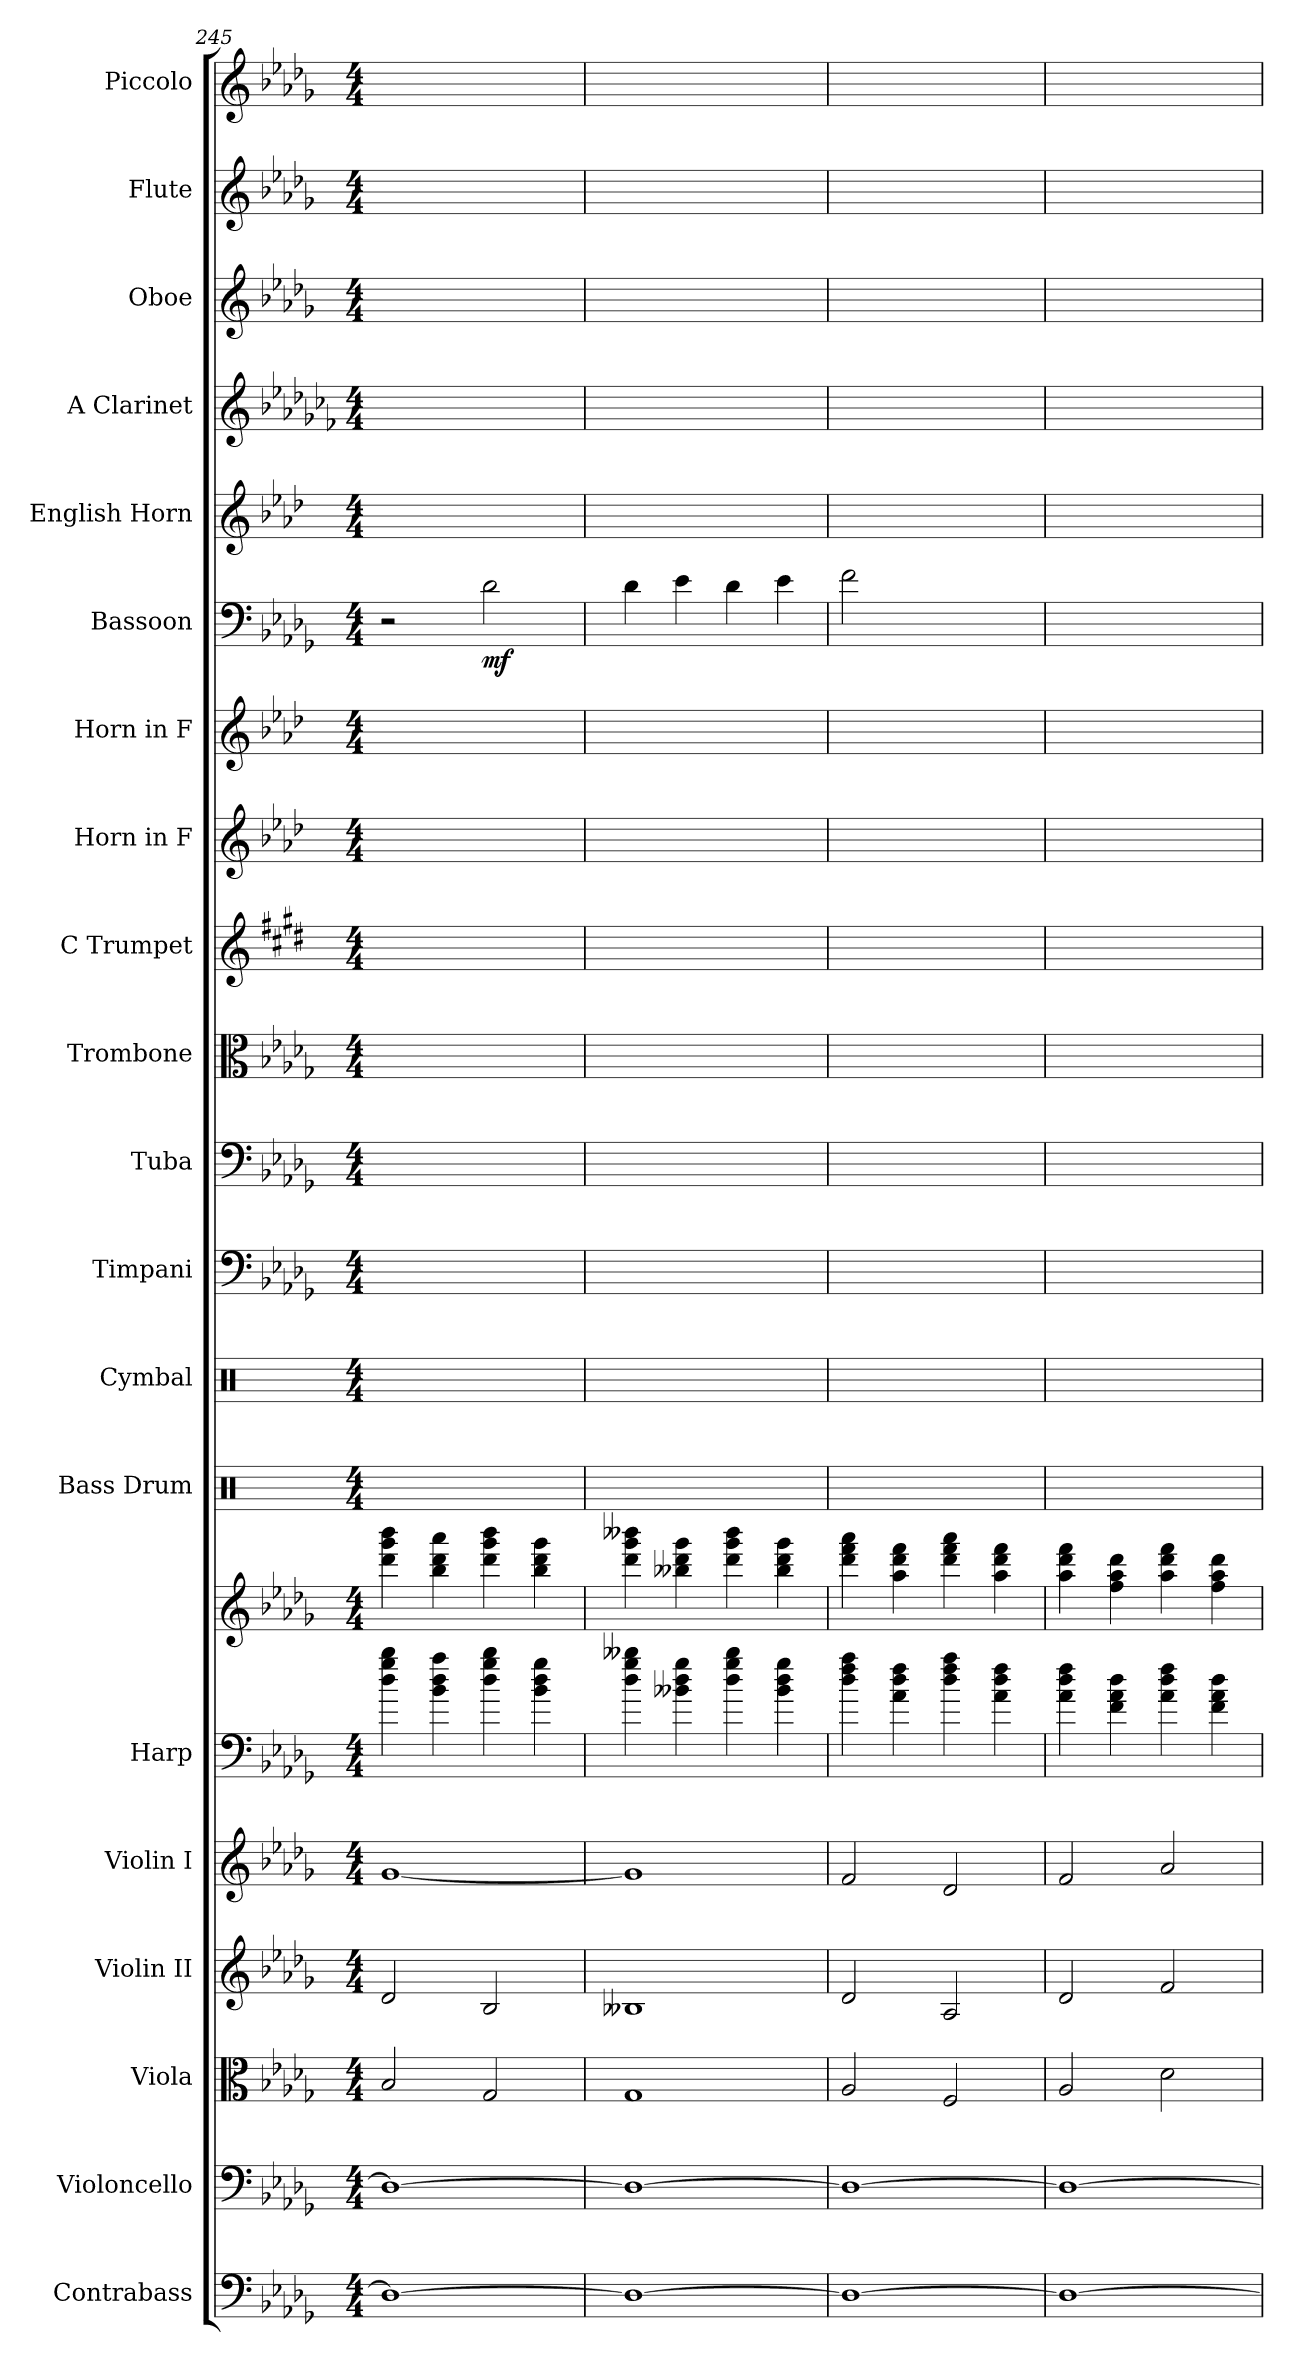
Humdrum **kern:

**kern	**kern	**kern	**kern	**kern	**kern	**kern	**kern	**kern	**kern	**kern	**kern	**kern	**kern	**kern	**kern	**dynam	**kern	**kern	**kern	**kern	**kern
*part20	*part19	*part18	*part17	*part16	*part15	*part15	*part14	*part13	*part12	*part11	*part10	*part9	*part8	*part7	*part6	*part6	*part5	*part4	*part3	*part2	*part1
*staff21	*staff20	*staff19	*staff18	*staff17	*staff16	*staff15	*staff14	*staff13	*staff12	*staff11	*staff10	*staff9	*staff8	*staff7	*staff6	*staff6	*staff5	*staff4	*staff3	*staff2	*staff1
*I"Contrabass	*I"Violoncello	*I"Viola	*I"Violin II	*I"Violin I	*I"Harp	*	*I"Bass Drum	*I"Cymbal	*I"Timpani	*I"Tuba	*I"Trombone	*I"C Trumpet	*I"Horn in F	*I"Horn in F	*I"Bassoon	*	*I"English Horn	*I"A Clarinet	*I"Oboe	*I"Flute	*I"Piccolo
*I'Cb.	*I'Vlc.	*I'Vla.	*I'Vln.II	*I'Vln.I	*I'Hrp.	*	*I'B. Dr.	*I'Cym.	*I'Timp.	*I'Tba.	*I'Trb.	*I'C Tpt.	*	*	*I'Bsn.	*	*I'E. Hn.	*I'A Cl.	*I'Ob.	*I'Fl.	*I'Picc.
*clefF4	*clefF4	*clefC3	*clefG2	*clefG2	*clefF4	*clefG2	*clefX	*clefX	*clefF4	*clefF4	*clefC3	*clefG2	*clefG2	*clefG2	*clefF4	*	*clefG2	*clefG2	*clefG2	*clefG2	*clefG2
*ITrd7c12	*	*	*	*	*	*	*	*	*	*	*	*	*ITrd4c7	*ITrd4c7	*	*	*ITrd4c7	*ITrd2c3	*	*	*ITrd-7c-12
*k[b-e-a-d-g-]	*k[b-e-a-d-g-]	*k[b-e-a-d-g-]	*k[b-e-a-d-g-]	*k[b-e-a-d-g-]	*k[b-e-a-d-g-]	*k[b-e-a-d-g-]	*k[]	*k[]	*k[b-e-a-d-g-]	*k[b-e-a-d-g-]	*k[b-e-a-d-g-]	*k[f#c#g#d#]	*k[b-e-a-d-g-]	*k[b-e-a-d-g-]	*k[b-e-a-d-g-]	*	*k[b-e-a-d-g-]	*k[b-e-a-d-]	*k[b-e-a-d-g-]	*k[b-e-a-d-g-]	*k[b-e-a-d-g-]
*M4/4	*M4/4	*M4/4	*M4/4	*M4/4	*M4/4	*M4/4	*M4/4	*M4/4	*M4/4	*M4/4	*M4/4	*M4/4	*M4/4	*M4/4	*M4/4	*	*M4/4	*M4/4	*M4/4	*M4/4	*M4/4
=245	=245	=245	=245	=245	=245	=245	=245	=245	=245	=245	=245	=245	=245	=245	=245	=245	=245	=245	=245	=245	=245
1DD-_	1D-_	2B-/	2d-/	[1g-	4dd-\ 4gg-\ 4bb-\	4ddd-\ 4ggg-\ 4bbb-\	1ryy	1ryy	1ryy	1ryy	1ryy	1ryy	1ryy	1ryy	2r	.	1ryy	1ryy	1ryy	1ryy	1ryy
.	.	.	.	.	4b-\ 4dd-\ 4aa-\	4bb-\ 4ddd-\ 4aaa-\	.	.	.	.	.	.	.	.	.	.	.	.	.	.	.
!	!	!	!	!	!	!	!	!	!	!	!	!	!	!	!	!LO:DY:b	!	!	!	!	!
.	.	2G-/	2B-/	.	4dd-\ 4gg-\ 4bb-\	4ddd-\ 4ggg-\ 4bbb-\	.	.	.	.	.	.	.	.	2d-\	mf	.	.	.	.	.
.	.	.	.	.	4b-\ 4dd-\ 4gg-\	4bb-\ 4ddd-\ 4ggg-\	.	.	.	.	.	.	.	.	.	.	.	.	.	.	.
=246	=246	=246	=246	=246	=246	=246	=246	=246	=246	=246	=246	=246	=246	=246	=246	=246	=246	=246	=246	=246	=246
1DD-_	1D-_	1G-	1B--X	1g-]	4dd-\ 4gg-\ 4bb--X\	4ddd-\ 4ggg-\ 4bbb--X\	1ryy	1ryy	1ryy	1ryy	1ryy	1ryy	1ryy	1ryy	4d-\	.	1ryy	1ryy	1ryy	1ryy	1ryy
.	.	.	.	.	4b--X\ 4dd-\ 4gg-\	4bb--X\ 4ddd-\ 4ggg-\	.	.	.	.	.	.	.	.	4e-\	.	.	.	.	.	.
.	.	.	.	.	4dd-\ 4gg-\ 4bb--\	4ddd-\ 4ggg-\ 4bbb--\	.	.	.	.	.	.	.	.	4d-\	.	.	.	.	.	.
.	.	.	.	.	4b--\ 4dd-\ 4gg-\	4bb--\ 4ddd-\ 4ggg-\	.	.	.	.	.	.	.	.	4e-\	.	.	.	.	.	.
=247	=247	=247	=247	=247	=247	=247	=247	=247	=247	=247	=247	=247	=247	=247	=247	=247	=247	=247	=247	=247	=247
1DD-_	1D-_	2A-/	2d-/	2f/	4dd-\ 4ff\ 4aa-\	4ddd-\ 4fff\ 4aaa-\	1ryy	1ryy	1ryy	1ryy	1ryy	1ryy	1ryy	1ryy	2f\	.	1ryy	1ryy	1ryy	1ryy	1ryy
.	.	.	.	.	4a-\ 4dd-\ 4ff\	4aa-\ 4ddd-\ 4fff\	.	.	.	.	.	.	.	.	.	.	.	.	.	.	.
.	.	2F/	2A-/	2d-/	4dd-\ 4ff\ 4aa-\	4ddd-\ 4fff\ 4aaa-\	.	.	.	.	.	.	.	.	2ryy	.	.	.	.	.	.
.	.	.	.	.	4a-\ 4dd-\ 4ff\	4aa-\ 4ddd-\ 4fff\	.	.	.	.	.	.	.	.	.	.	.	.	.	.	.
=248	=248	=248	=248	=248	=248	=248	=248	=248	=248	=248	=248	=248	=248	=248	=248	=248	=248	=248	=248	=248	=248
1DD-_	1D-_	2A-/	2d-/	2f/	4a-\ 4dd-\ 4ff\	4aa-\ 4ddd-\ 4fff\	1ryy	1ryy	1ryy	1ryy	1ryy	1ryy	1ryy	1ryy	1ryy	.	1ryy	1ryy	1ryy	1ryy	1ryy
.	.	.	.	.	4f\ 4a-\ 4dd-\	4ff\ 4aa-\ 4ddd-\	.	.	.	.	.	.	.	.	.	.	.	.	.	.	.
.	.	2d-\	2f/	2a-/	4a-\ 4dd-\ 4ff\	4aa-\ 4ddd-\ 4fff\	.	.	.	.	.	.	.	.	.	.	.	.	.	.	.
.	.	.	.	.	4f\ 4a-\ 4dd-\	4ff\ 4aa-\ 4ddd-\	.	.	.	.	.	.	.	.	.	.	.	.	.	.	.
=	=	=	=	=	=	=	=	=	=	=	=	=	=	=	=	=	=	=	=	=	=
*-	*-	*-	*-	*-	*-	*-	*-	*-	*-	*-	*-	*-	*-	*-	*-	*-	*-	*-	*-	*-	*-
